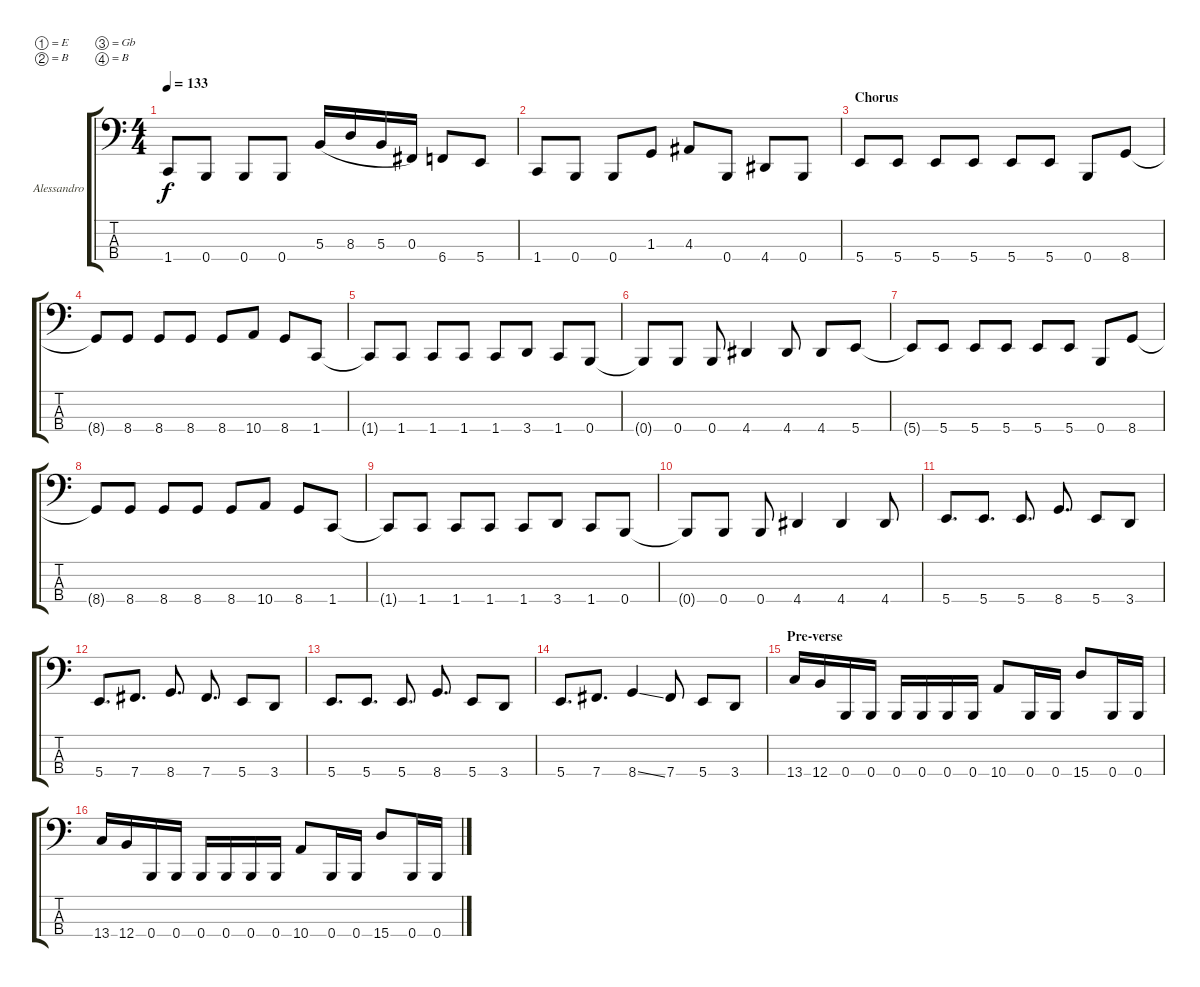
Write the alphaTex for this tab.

\bracketExtendMode groupsimilarinstruments
\firstSystemTrackNameOrientation horizontal
\otherSystemsTrackNameOrientation horizontal
\track ("Alessandro Venturella" "Alessandro") {instrument electricbassfinger}
\staff {score tabs}
\tuning (E2 B1 Gb1 B0)
\ts (4 4)
\tempo 133
\clef f4
\ks c
1.4.8{dy f} 0.4.8 0.4.8 0.4.8 5.3.16{legatoorigin} 8.3.16{legatoorigin} 5.3.16{legatoorigin} 0.3.16 6.4.8 5.4.8 |
1.4.8 0.4.8 0.4.8 1.3.8 4.3.8 0.4.8 4.4.8 0.4.8 |
\section ("" "Chorus")
5.4.8 5.4.8 5.4.8 5.4.8 5.4.8 5.4.8 0.4.8 8.4.8 |
8.4{t}.8 8.4.8 8.4.8 8.4.8 8.4.8 10.4.8 8.4.8 1.4.8 |
1.4{t}.8 1.4.8 1.4.8 1.4.8 1.4.8 3.4.8 1.4.8 0.4.8 |
0.4{t}.8 0.4.8 0.4.8 4.4.4 4.4.8 4.4.8 5.4.8 |
5.4{t}.8 5.4.8 5.4.8 5.4.8 5.4.8 5.4.8 0.4.8 8.4.8 |
8.4{t}.8 8.4.8 8.4.8 8.4.8 8.4.8 10.4.8 8.4.8 1.4.8 |
1.4{t}.8 1.4.8 1.4.8 1.4.8 1.4.8 3.4.8 1.4.8 0.4.8 |
0.4{t}.8 0.4.8 0.4.8 4.4.4 4.4.4 4.4.8 |
5.4.8{d} 5.4.8{d} 5.4.8{d} 8.4.8{d} 5.4.8 3.4.8 |
5.4.8{d} 7.4.8{d} 8.4.8{d} 7.4.8{d} 5.4.8 3.4.8 |
5.4.8{d} 5.4.8{d} 5.4.8{d} 8.4.8{d} 5.4.8 3.4.8 |
5.4.8{d} 7.4.8{d} 8.4{ss}.4 7.4.8 5.4.8 3.4.8 |
\section ("" "Pre-verse")
13.4.16 12.4.16 0.4.16 0.4.16 0.4.16 0.4.16 0.4.16 0.4.16 10.4.8 0.4.16 0.4.16 15.4.8 0.4.16 0.4.16 |
13.4.16 12.4.16 0.4.16 0.4.16 0.4.16 0.4.16 0.4.16 0.4.16 10.4.8 0.4.16 0.4.16 15.4.8 0.4.16 0.4.16
